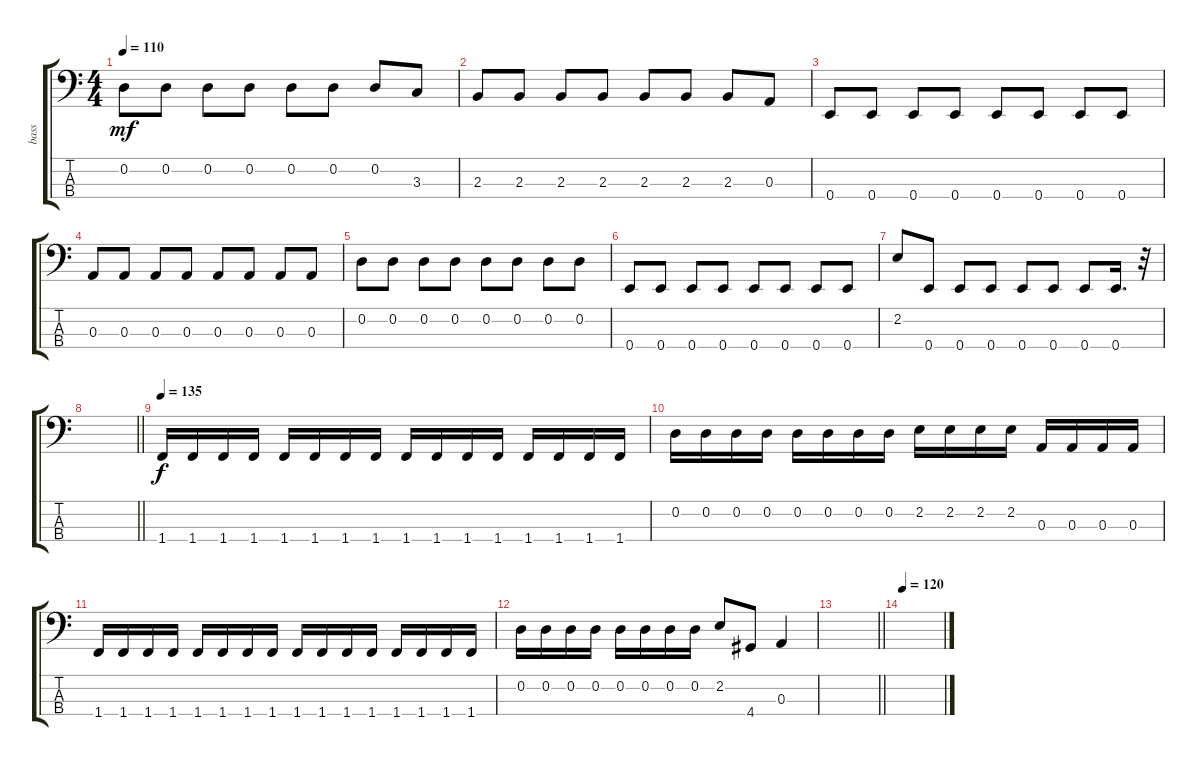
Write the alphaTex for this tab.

\track ("bass" "bass") {instrument electricbassfinger}
\staff {score tabs}
\tuning (G2 D2 A1 E1) {hide}
\ts (4 4)
\tempo 110
\clef f4
\ks c
0.2.8{dy mf} 0.2.8 0.2.8 0.2.8 0.2.8 0.2.8 0.2.8 3.3.8 |
2.3.8 2.3.8 2.3.8 2.3.8 2.3.8 2.3.8 2.3.8 0.3.8 |
0.4.8 0.4.8 0.4.8 0.4.8 0.4.8 0.4.8 0.4.8 0.4.8 |
0.3.8 0.3.8 0.3.8 0.3.8 0.3.8 0.3.8 0.3.8 0.3.8 |
0.2.8 0.2.8 0.2.8 0.2.8 0.2.8 0.2.8 0.2.8 0.2.8 |
0.4.8 0.4.8 0.4.8 0.4.8 0.4.8 0.4.8 0.4.8 0.4.8 |
2.2.8 0.4.8 0.4.8 0.4.8 0.4.8 0.4.8 0.4.8 0.4.16{d} r.32 |
\barLineRight lightlight
|
\section ("" "")
\tempo 135
1.4.16{dy f} 1.4.16 1.4.16 1.4.16 1.4.16 1.4.16 1.4.16 1.4.16 1.4.16 1.4.16 1.4.16 1.4.16 1.4.16 1.4.16 1.4.16 1.4.16 |
0.2.16 0.2.16 0.2.16 0.2.16 0.2.16 0.2.16 0.2.16 0.2.16 2.2.16 2.2.16 2.2.16 2.2.16 0.3.16 0.3.16 0.3.16 0.3.16 |
1.4.16 1.4.16 1.4.16 1.4.16 1.4.16 1.4.16 1.4.16 1.4.16 1.4.16 1.4.16 1.4.16 1.4.16 1.4.16 1.4.16 1.4.16 1.4.16 |
0.2.16 0.2.16 0.2.16 0.2.16 0.2.16 0.2.16 0.2.16 0.2.16 2.2.8 4.4.8 0.3.4 |
\barLineRight lightlight
|
\section ("" "")
\tempo 120
